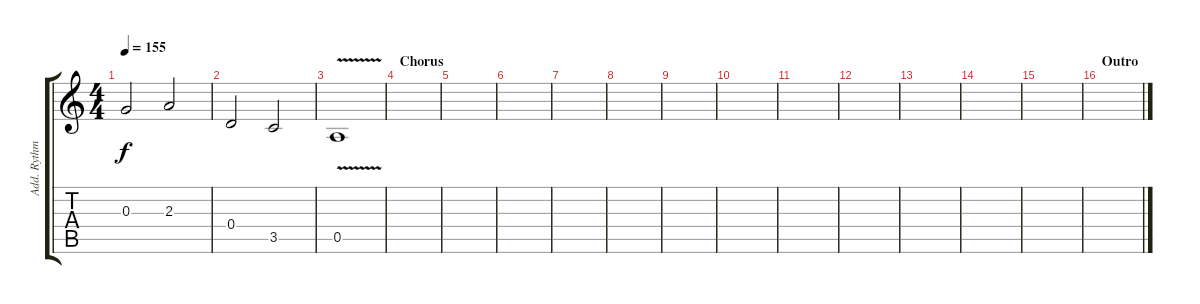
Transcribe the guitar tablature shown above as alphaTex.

\track ("Add. Rythm Guitar" "Add. Rythm") {instrument distortionguitar}
\staff {score tabs}
\tuning (E4 B3 G3 D3 A2 E2) {hide}
\ts (4 4)
\tempo 155
\clef g2
\ks c
0.3.2{dy f} 2.3.2 |
0.4.2 3.5.2 |
0.5{v}.1 |
\section ("" "Chorus")
|
|
|
|
|
|
|
|
|
|
|
|
\section ("" "Outro")
